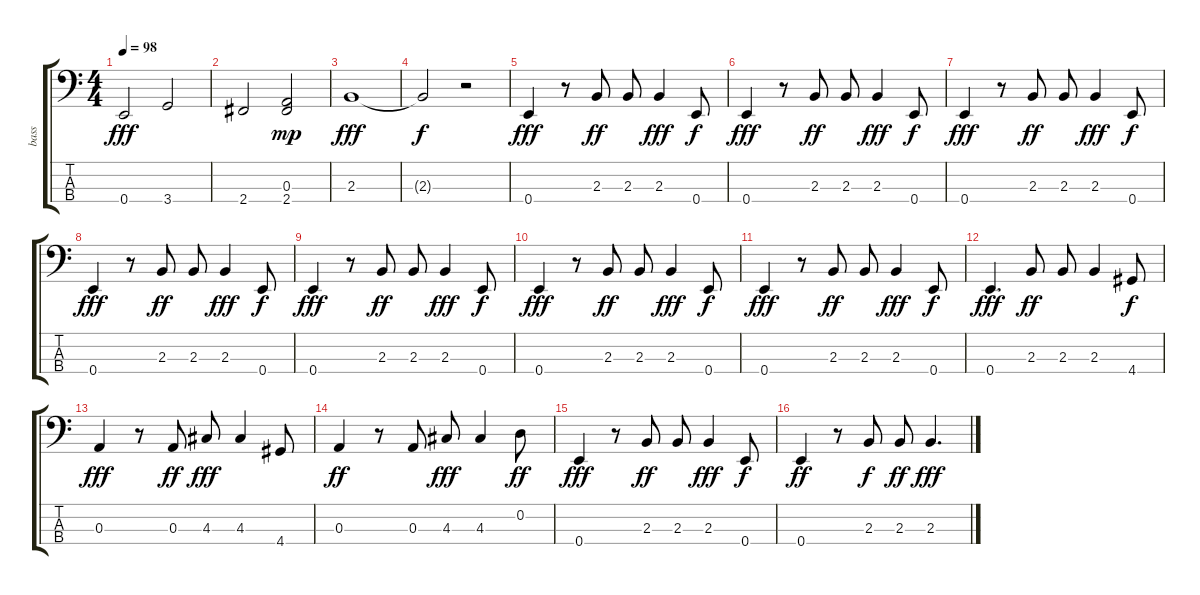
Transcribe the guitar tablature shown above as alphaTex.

\track ("bass" "bass") {instrument electricbassfinger}
\staff {score tabs}
\tuning (G2 D2 A1 E1) {hide}
\ts (4 4)
\tempo 98
\clef f4
\ks c
0.4.2{dy fff} 3.4.2 |
2.4.2 (0.3 2.4).2{dy mp} |
2.3.1{dy fff} |
2.3{t}.2{dy f} r.2 |
0.4.4{dy fff} r.8 2.3.8{dy ff} 2.3.8 2.3.4{dy fff} 0.4.8{dy f} |
0.4.4{dy fff} r.8 2.3.8{dy ff} 2.3.8 2.3.4{dy fff} 0.4.8{dy f} |
0.4.4{dy fff} r.8 2.3.8{dy ff} 2.3.8 2.3.4{dy fff} 0.4.8{dy f} |
0.4.4{dy fff} r.8 2.3.8{dy ff} 2.3.8 2.3.4{dy fff} 0.4.8{dy f} |
0.4.4{dy fff} r.8 2.3.8{dy ff} 2.3.8 2.3.4{dy fff} 0.4.8{dy f} |
0.4.4{dy fff} r.8 2.3.8{dy ff} 2.3.8 2.3.4{dy fff} 0.4.8{dy f} |
0.4.4{dy fff} r.8 2.3.8{dy ff} 2.3.8 2.3.4{dy fff} 0.4.8{dy f} |
0.4.4{d dy fff} 2.3.8{dy ff} 2.3.8 2.3.4 4.4.8{dy f} |
0.3.4{dy fff} r.8 0.3.8{dy ff} 4.3.8{dy fff} 4.3.4 4.4.8 |
0.3.4{dy ff} r.8 0.3.8 4.3.8{dy fff} 4.3.4 0.2.8{dy ff} |
0.4.4{dy fff} r.8 2.3.8{dy ff} 2.3.8 2.3.4{dy fff} 0.4.8{dy f} |
0.4.4{dy ff} r.8 2.3.8{dy f} 2.3.8{dy ff} 2.3.4{d dy fff}
